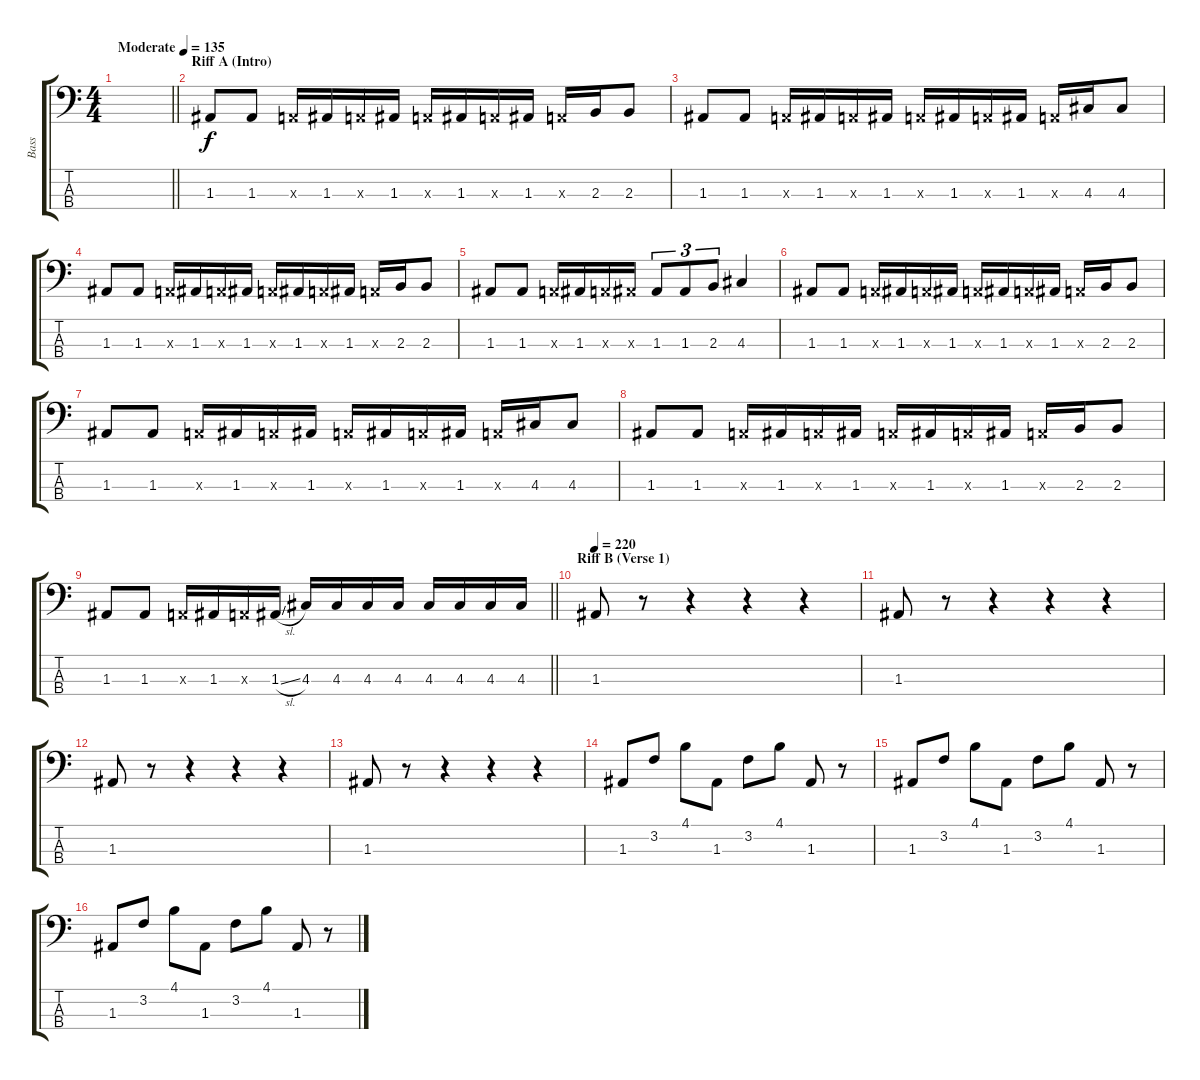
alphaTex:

\track ("Bass" "Bass") {instrument slapbass1}
\staff {score tabs}
\tuning (G2 D2 A1 D1) {hide}
\ts (4 4)
\tempo (135 "Moderate")
\clef f4
\barLineRight lightlight
\ks c
|
\section ("" "Riff A (Intro)")
1.3.8 1.3.8 0.3{x}.16 1.3.16 0.3{x}.16 1.3.16 0.3{x}.16 1.3.16 0.3{x}.16 1.3.16 0.3{x}.16 2.3.16 2.3.8 |
1.3.8 1.3.8 0.3{x}.16 1.3.16 0.3{x}.16 1.3.16 0.3{x}.16 1.3.16 0.3{x}.16 1.3.16 0.3{x}.16 4.3.16 4.3.8 |
1.3.8 1.3.8 0.3{x}.16 1.3.16 0.3{x}.16 1.3.16 0.3{x}.16 1.3.16 0.3{x}.16 1.3.16 0.3{x}.16 2.3.16 2.3.8 |
1.3.8 1.3.8 0.3{x}.16 1.3.16 0.3{x}.16 1.3{x}.16 1.3.8{tu (3 2)} 1.3.8{tu (3 2)} 2.3.8{tu (3 2)} 4.3.4 |
1.3.8 1.3.8 0.3{x}.16 1.3.16 0.3{x}.16 1.3.16 0.3{x}.16 1.3.16 0.3{x}.16 1.3.16 0.3{x}.16 2.3.16 2.3.8 |
1.3.8 1.3.8 0.3{x}.16 1.3.16 0.3{x}.16 1.3.16 0.3{x}.16 1.3.16 0.3{x}.16 1.3.16 0.3{x}.16 4.3.16 4.3.8 |
1.3.8 1.3.8 0.3{x}.16 1.3.16 0.3{x}.16 1.3.16 0.3{x}.16 1.3.16 0.3{x}.16 1.3.16 0.3{x}.16 2.3.16 2.3.8 |
\barLineRight lightlight
1.3.8 1.3.8 0.3{x}.16 1.3.16 0.3{x}.16 1.3{sl}.16 4.3.16 4.3.16 4.3.16 4.3.16 4.3.16 4.3.16 4.3.16 4.3.16 |
\section ("" "Riff B (Verse 1)")
\tempo 220
1.3.8{instrument electricbassfinger} r.8 r.4 r.4 r.4 |
1.3.8 r.8 r.4 r.4 r.4 |
1.3.8 r.8 r.4 r.4 r.4 |
1.3.8 r.8 r.4 r.4 r.4 |
1.3.8 3.2.8 4.1.8 1.3.8 3.2.8 4.1.8 1.3.8 r.8 |
1.3.8 3.2.8 4.1.8 1.3.8 3.2.8 4.1.8 1.3.8 r.8 |
1.3.8 3.2.8 4.1.8 1.3.8 3.2.8 4.1.8 1.3.8 r.8
